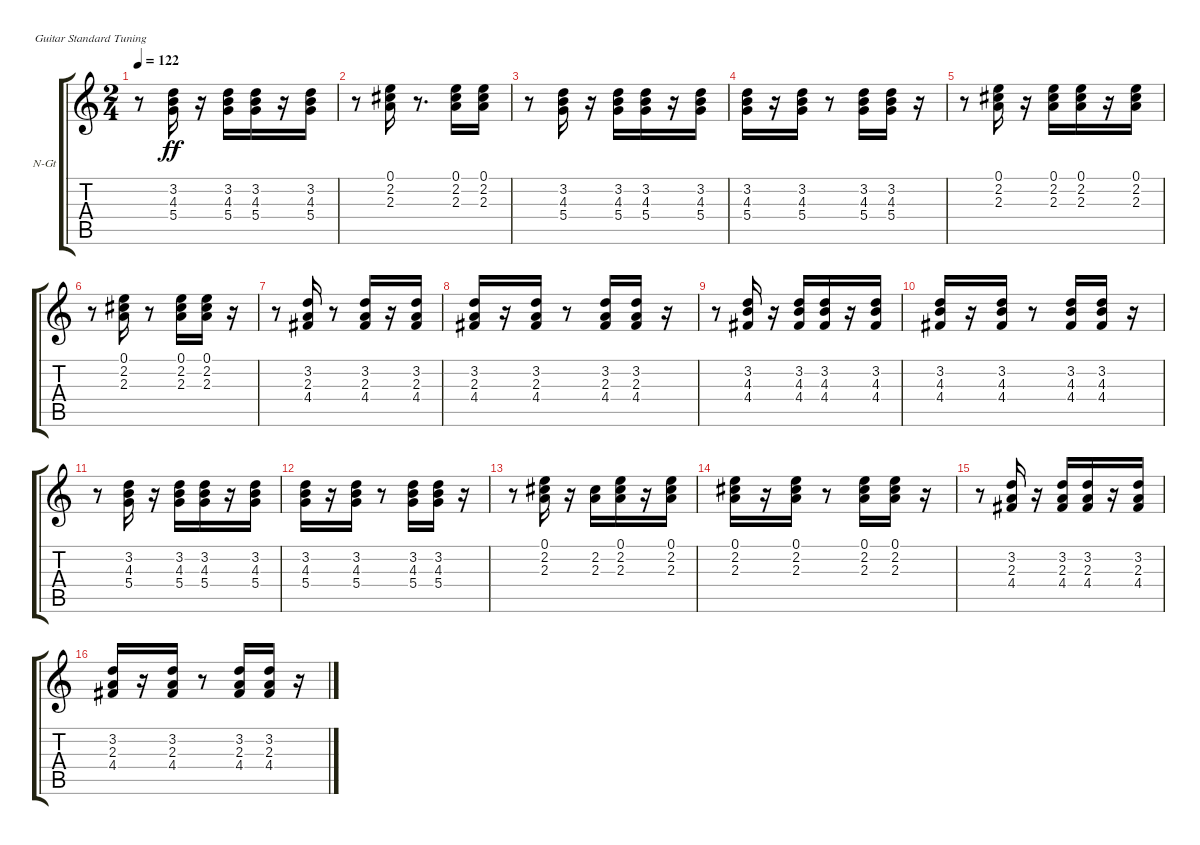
\bracketExtendMode groupsimilarinstruments
\firstSystemTrackNameOrientation horizontal
\otherSystemsTrackNameOrientation horizontal
\track ("Гитара 1" "N-Gt") {instrument acousticguitarnylon}
\staff {score tabs}
\tuning (E4 B3 G3 D3 A2 E2)
\ts (2 4)
\tempo 122
\clef g2
\ks c
r.8{dy ff} (3.2 4.3 5.4).16 r.16 (3.2 4.3 5.4).16 (3.2 4.3 5.4).16 r.16 (3.2 4.3 5.4).16 |
r.8 (0.1 2.2 2.3).16 r.8{d} (0.1 2.2 2.3).16 (0.1 2.2 2.3).16 |
r.8 (3.2 4.3 5.4).16 r.16 (3.2 4.3 5.4).16 (3.2 4.3 5.4).16 r.16 (3.2 4.3 5.4).16 |
(3.2 4.3 5.4).16 r.16 (3.2 4.3 5.4).16 r.8 (3.2 4.3 5.4).16 (3.2 4.3 5.4).16 r.16 |
r.8 (0.1 2.2 2.3).16 r.16 (0.1 2.2 2.3).16 (0.1 2.2 2.3).16 r.16 (0.1 2.2 2.3).16 |
r.8 (0.1 2.2 2.3).16 r.8 (0.1 2.2 2.3).16 (0.1 2.2 2.3).16 r.16 |
r.8 (3.2 2.3 4.4).16 r.8 (3.2 2.3 4.4).16 r.16 (3.2 2.3 4.4).16 |
(3.2 2.3 4.4).16 r.16 (3.2 2.3 4.4).16 r.8 (3.2 2.3 4.4).16 (3.2 2.3 4.4).16 r.16 |
r.8 (3.2 4.3 4.4).16 r.16 (3.2 4.3 4.4).16 (3.2 4.3 4.4).16 r.16 (3.2 4.3 4.4).16 |
(3.2 4.3 4.4).16 r.16 (3.2 4.3 4.4).16 r.8 (3.2 4.3 4.4).16 (3.2 4.3 4.4).16 r.16 |
r.8 (3.2 4.3 5.4).16 r.16 (3.2 4.3 5.4).16 (3.2 4.3 5.4).16 r.16 (3.2 4.3 5.4).16 |
(3.2 4.3 5.4).16 r.16 (3.2 4.3 5.4).16 r.8 (3.2 4.3 5.4).16 (3.2 4.3 5.4).16 r.16 |
r.8 (0.1 2.2 2.3).16 r.16 (2.2 2.3).16 (0.1 2.2 2.3).16 r.16 (0.1 2.2 2.3).16 |
(0.1 2.2 2.3).16 r.16 (0.1 2.2 2.3).16 r.8 (0.1 2.2 2.3).16 (0.1 2.2 2.3).16 r.16 |
r.8 (3.2 2.3 4.4).16 r.16 (3.2 2.3 4.4).16 (3.2 2.3 4.4).16 r.16 (3.2 2.3 4.4).16 |
(3.2 2.3 4.4).16 r.16 (3.2 2.3 4.4).16 r.8 (3.2 2.3 4.4).16 (3.2 2.3 4.4).16 r.16
